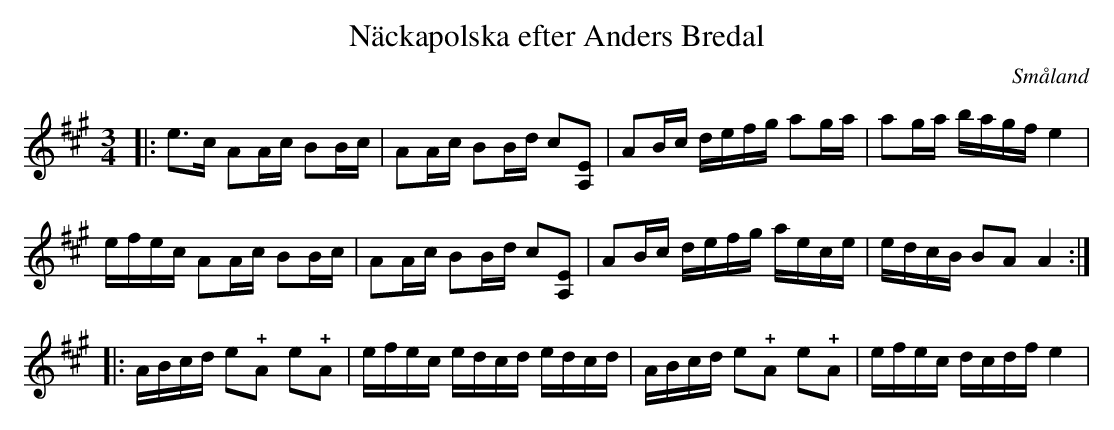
X:1
T:Näckapolska efter Anders Bredal
O:Småland
M:3/4
L:1/8
K:A
|: e>c AA/2c/2 BB/2c/2 | AA/2c/2 BB/2d/2 c[EA,] | AB/2c/2 d/2e/2f/2g/2 ag/2a/2 | ag/2a/2 b/2a/2g/2f/2 e2 |
 e/2f/2e/2c/2 AA/2c/2 BB/2c/2 | AA/2c/2 BB/2d/2 c[EA,] | AB/2c/2 d/2e/2f/2g/2 a/2e/2c/2e/2 | e/2d/2c/2B/2 BA A2 :|
|: A/2B/2c/2d/2 e!+!A e!+!A | e/2f/2e/2c/2 e/2d/2c/2d/2 e/2d/2c/2d/2 | A/2B/2c/2d/2 e!+!A e!+!A | e/2f/2e/2c/2 d/2c/2d/2f/2 e2 |
  |  |  |  :|
